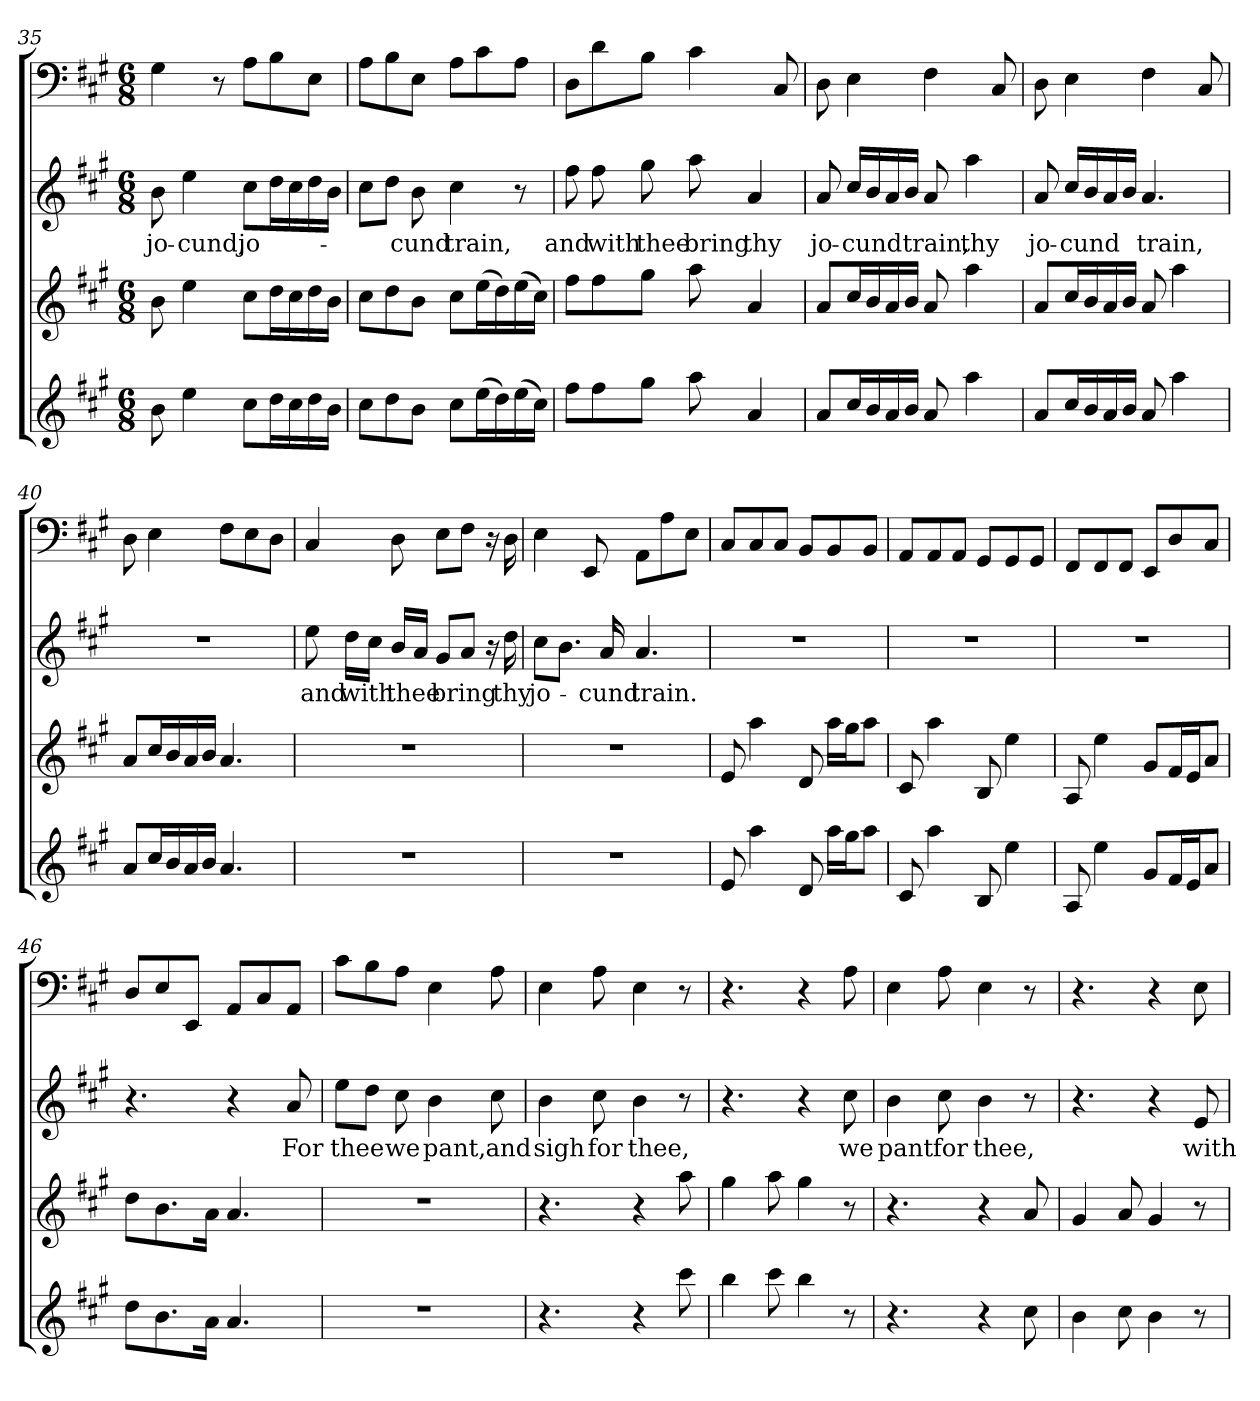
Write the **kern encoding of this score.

**kern	**kern	**kern	**text	**kern
*part4	*part3	*part2	*part2	*part1
*staff4	*staff3	*staff2	*staff2	*staff1
*clefG2	*clefG2	*clefG2	*	*clefF4
*k[f#c#g#]	*k[f#c#g#]	*k[f#c#g#]	*	*k[f#c#g#]
*A:	*A:	*A:	*	*A:
*M6/8	*M6/8	*M6/8	*	*M6/8
=35	=35	=35	=35	=35
8b\	8b\	8b\	jo-	4G#\
4ee\	4ee\	4ee\	-cund,	.
.	.	.	.	8r
8cc#\L	8cc#\L	8cc#\L	jo-	8A\L
16dd\L	16dd\L	16dd\L	.	8B\
16cc#\	16cc#\	16cc#\	.	.
16dd\	16dd\	16dd\	.	8E\J
16b\JJ	16b\JJ	16b\JJ	.	.
=36	=36	=36	=36	=36
8cc#\L	8cc#\L	8cc#\L	.	8A\L
8dd\	8dd\	8dd\J	.	8B\
8b\J	8b\J	8b\	-cund	8E\J
8cc#\L	8cc#\L	4cc#\	train,	8A\L
(16ee\L	(16ee\L	.	.	8c#\
16dd\)	16dd\)	.	.	.
(16ee\	(16ee\	8r	.	8A\J
16cc#\JJ)	16cc#\JJ)	.	.	.
=37	=37	=37	=37	=37
8ff#\L	8ff#\L	8ff#\	and	8D\L
8ff#\	8ff#\	8ff#\	with	8d\
8gg#\J	8gg#\J	8gg#\	thee	8B\J
8aa\	8aa\	8aa\	bring	4c#\
4a/	4a/	4a/	thy	.
.	.	.	.	8C#/
=38	=38	=38	=38	=38
8a/L	8a/L	8a/	jo-	8D\
16cc#/L	16cc#/L	16cc#/LL	-cund	4E\
16b/	16b/	16b/	.	.
16a/	16a/	16a/	.	.
16b/JJ	16b/JJ	16b/JJ	.	.
8a/	8a/	8a/	train,	4F#\
4aa\	4aa\	4aa\	thy	.
.	.	.	.	8C#/
=39	=39	=39	=39	=39
8a/L	8a/L	8a/	jo-	8D\
16cc#/L	16cc#/L	16cc#/LL	-cund	4E\
16b/	16b/	16b/	.	.
16a/	16a/	16a/	.	.
16b/JJ	16b/JJ	16b/JJ	.	.
8a/	8a/	4.a/	train,	4F#\
4aa\	4aa\	.	.	.
.	.	.	.	8C#/
=40	=40	=40	=40	=40
8a/L	8a/L	2.r	.	8D\
16cc#/L	16cc#/L	.	.	4E\
16b/	16b/	.	.	.
16a/	16a/	.	.	.
16b/JJ	16b/JJ	.	.	.
4.a/	4.a/	.	.	8F#\L
.	.	.	.	8E\
.	.	.	.	8D\J
=41	=41	=41	=41	=41
2.r	2.r	8ee\	and	4C#/
.	.	16dd\LL	with	.
.	.	16cc#\JJ	.	.
.	.	16b/LL	thee	8D\
.	.	16a/JJ	.	.
.	.	8g#/L	bring	8E\L
.	.	8a/J	.	8F#\J
.	.	16r	.	16r
.	.	16dd\	thy	16D\
=42	=42	=42	=42	=42
2.r	2.r	8cc#\L	jo-	4E\
.	.	8.b\J	.	.
.	.	.	.	8EE/
.	.	16a/	-cund	.
.	.	4.a/	train.	8AA\L
.	.	.	.	8A\
.	.	.	.	8E\J
=43	=43	=43	=43	=43
8e/	8e/	2.r	.	8C#/L
4aa\	4aa\	.	.	8C#/
.	.	.	.	8C#/J
8d/	8d/	.	.	8BB/L
16aa\LL	16aa\LL	.	.	8BB/
16gg#\J	16gg#\J	.	.	.
8aa\J	8aa\J	.	.	8BB/J
=44	=44	=44	=44	=44
8c#/	8c#/	2.r	.	8AA/L
4aa\	4aa\	.	.	8AA/
.	.	.	.	8AA/J
8B/	8B/	.	.	8GG#/L
4ee\	4ee\	.	.	8GG#/
.	.	.	.	8GG#/J
=45	=45	=45	=45	=45
8A/	8A/	2.r	.	8FF#/L
4ee\	4ee\	.	.	8FF#/
.	.	.	.	8FF#/J
8g#/L	8g#/L	.	.	8EE/L
16f#/L	16f#/L	.	.	8D/
16e/J	16e/J	.	.	.
8a/J	8a/J	.	.	8C#/J
=46	=46	=46	=46	=46
8dd\L	8dd\L	4.r	.	8D/L
8.b\	8.b\	.	.	8E/
.	.	.	.	8EE/J
16a\Jk	16a\Jk	.	.	.
4.a/	4.a/	4r	.	8AA/L
.	.	.	.	8C#/
.	.	8a/	For	8AA/J
=47	=47	=47	=47	=47
2.r	2.r	8ee\L	thee	8c#\L
.	.	8dd\J	.	8B\
.	.	8cc#\	we	8A\J
.	.	4b\	pant,	4E\
.	.	8cc#\	and	8A\
=48	=48	=48	=48	=48
4.r	4.r	4b\	sigh	4E\
.	.	8cc#\	for	8A\
4r	4r	4b\	thee,	4E\
8ccc#\	8aa\	8r	.	8r
=49	=49	=49	=49	=49
4bb\	4gg#\	4.r	.	4.r
8ccc#\	8aa\	.	.	.
4bb\	4gg#\	4r	.	4r
8r	8r	8cc#\	we	8A\
=50	=50	=50	=50	=50
4.r	4.r	4b\	pant	4E\
.	.	8cc#\	for	8A\
4r	4r	4b\	thee,	4E\
8cc#\	8a/	8r	.	8r
=51	=51	=51	=51	=51
4b\	4g#/	4.r	.	4.r
8cc#\	8a/	.	.	.
4b\	4g#/	4r	.	4r
8r	8r	8e/	with	8E\
=	=	=	=	=
*-	*-	*-	*-	*-
